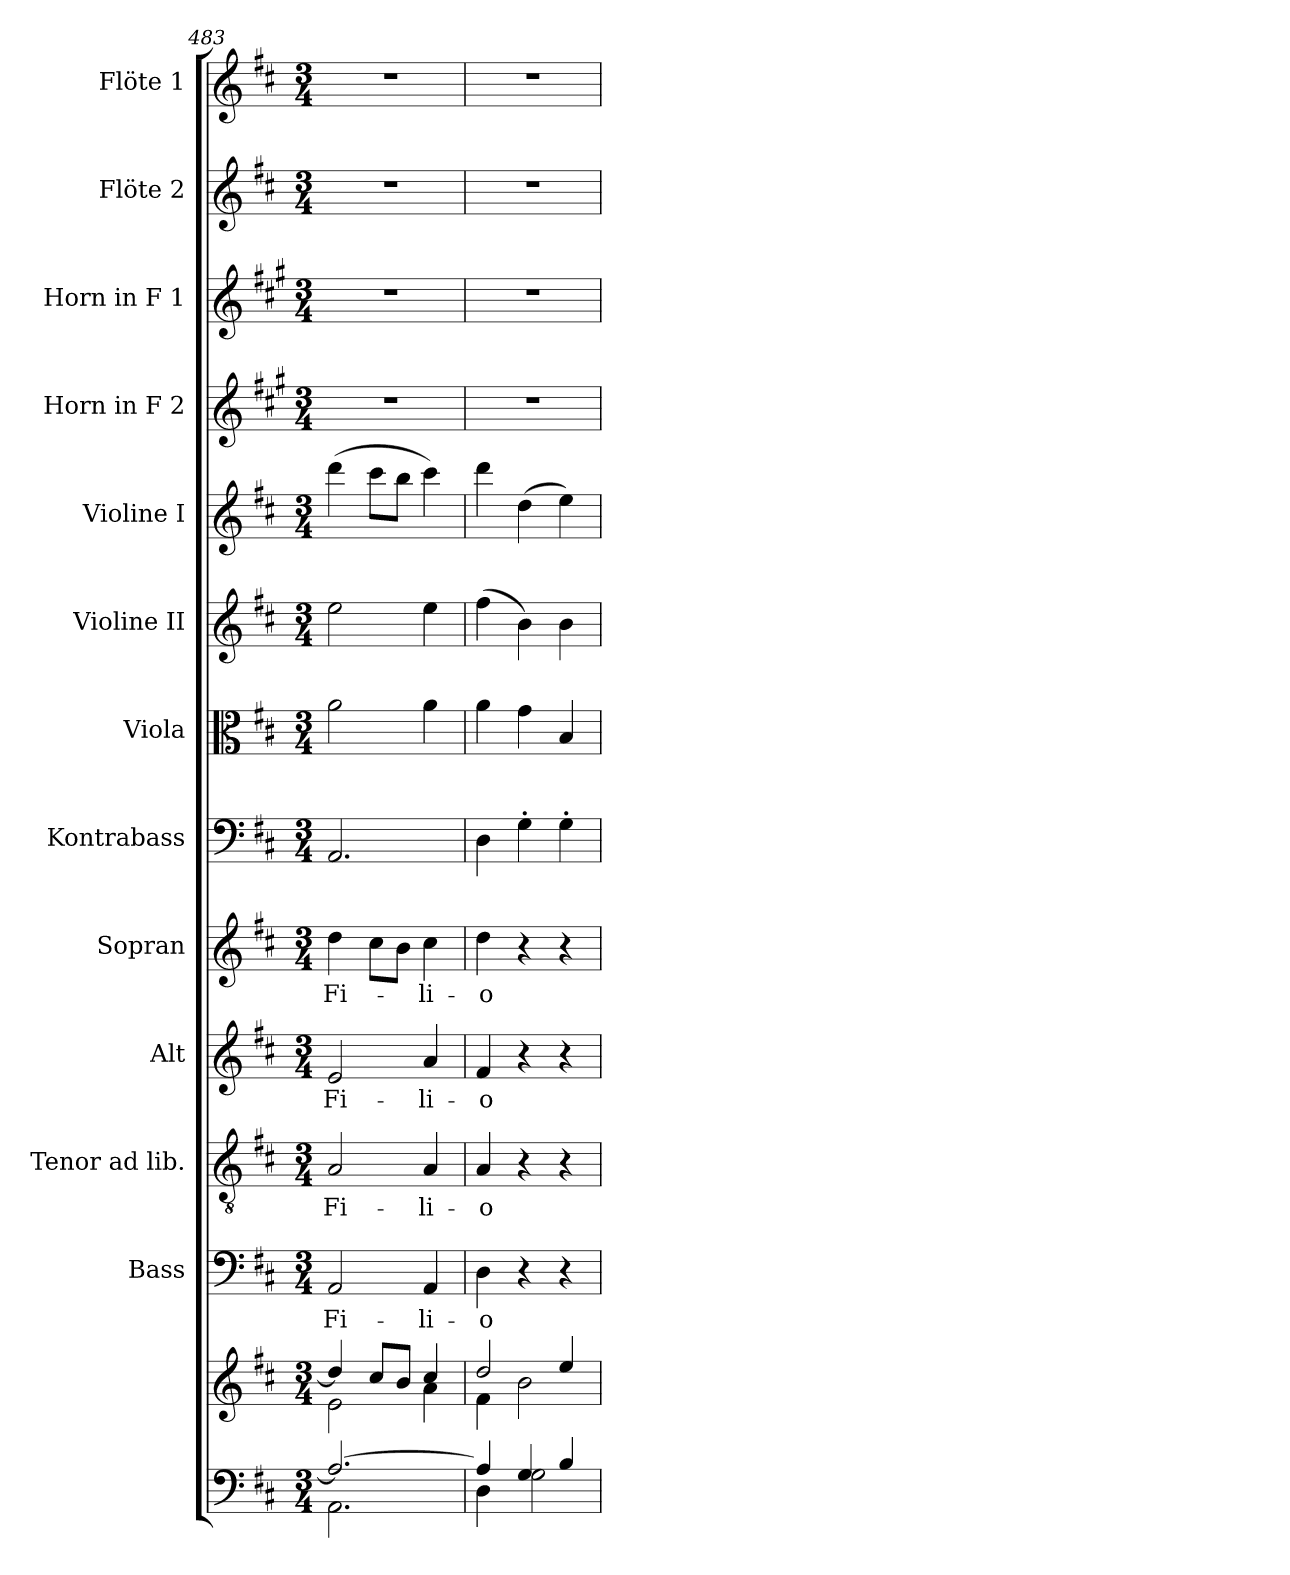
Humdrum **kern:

**kern	**kern	**kern	**text	**kern	**text	**kern	**text	**kern	**text	**kern	**kern	**kern	**kern	**kern	**kern	**kern	**kern
*part13	*part13	*part12	*part12	*part11	*part11	*part10	*part10	*part9	*part9	*part8	*part7	*part6	*part5	*part4	*part3	*part2	*part1
*staff14	*staff13	*staff12	*staff12	*staff11	*staff11	*staff10	*staff10	*staff9	*staff9	*staff8	*staff7	*staff6	*staff5	*staff4	*staff3	*staff2	*staff1
*	*	*I"Bass	*	*I"Tenor ad lib.	*	*I"Alt	*	*I"Sopran	*	*I"Kontrabass	*I"Viola	*I"Violine II	*I"Violine I	*I"Horn in F 2	*I"Horn in F 1	*I"Flöte 2	*I"Flöte 1
*	*	*I'B.	*	*I'T.	*	*I'A.	*	*I'S.	*	*I'Kb.	*I'Vla.	*I'Vl. II	*I'Vl. I	*	*	*I'Fl. 2	*I'Fl. 1
*clefF4	*clefG2	*clefF4	*	*clefGv2	*	*clefG2	*	*clefG2	*	*clefF4	*clefC3	*clefG2	*clefG2	*clefG2	*clefG2	*clefG2	*clefG2
*	*	*	*	*	*	*	*	*	*	*ITrd7c12	*	*	*	*ITrd4c7	*ITrd4c7	*	*
*k[f#c#]	*k[f#c#]	*k[f#c#]	*	*k[f#c#]	*	*k[f#c#]	*	*k[f#c#]	*	*k[f#c#]	*k[f#c#]	*k[f#c#]	*k[f#c#]	*k[f#c#]	*k[f#c#]	*k[f#c#]	*k[f#c#]
*D:	*D:	*D:	*	*D:	*	*D:	*	*D:	*	*D:	*D:	*D:	*D:	*D:	*D:	*D:	*D:
*M3/4	*M3/4	*M3/4	*	*M3/4	*	*M3/4	*	*M3/4	*	*M3/4	*M3/4	*M3/4	*M3/4	*M3/4	*M3/4	*M3/4	*M3/4
=483	=483	=483	=483	=483	=483	=483	=483	=483	=483	=483	=483	=483	=483	=483	=483	=483	=483
*^	*^	*	*	*	*	*	*	*	*	*	*	*	*	*	*	*	*
!	!	!	!	!	!LO:LY:b	!	!LO:LY:b	!	!LO:LY:b	!	!LO:LY:b	!	!	!	!	!	!	!	!
2.A/_	2.AA\	4dd/]	2e\	2AA/	Fi-	2A/	Fi-	2e/	Fi-	4dd\	Fi-	2.AAA/	2a\	2ee\	(>4ddd\	2.r	2.r	2.r	2.r
.	.	8cc#/L	.	.	.	.	.	.	.	8cc#\L	.	.	.	.	8ccc#\L	.	.	.	.
.	.	8b/J	.	.	.	.	.	.	.	8b\J	.	.	.	.	8bb\J	.	.	.	.
!	!	!	!	!	!LO:LY:b	!	!LO:LY:b	!	!LO:LY:b	!	!LO:LY:b	!	!	!	!	!	!	!	!
.	.	4cc#/	4a\	4AA/	-li-	4A/	-li-	4a/	-li-	4cc#\	-li-	.	4a\	4ee\	4ccc#\)	.	.	.	.
!!LO:PB:g=z
=484	=484	=484	=484	=484	=484	=484	=484	=484	=484	=484	=484	=484	=484	=484	=484	=484	=484	=484	=484
!	!	!	!	!	!LO:LY:b	!	!LO:LY:b	!	!LO:LY:b	!	!LO:LY:b	!	!	!	!	!	!	!	!
4A/]	4D\	2dd/	4f#\	4D\	-o	4A/	-o	4f#/	-o	4dd\	-o	4DD\	4a\	(>4ff#\	4ddd\	2.r	2.r	2.r	2.r
4G/	2G\	.	2b\	4r	.	4r	.	4r	.	4r	.	4GG'>\	4g\	4b\)	(>4dd\	.	.	.	.
4B/	.	4ee/	.	4r	.	4r	.	4r	.	4r	.	4GG'>\	4B/	4b\	4ee\)	.	.	.	.
*v	*v	*	*	*	*	*	*	*	*	*	*	*	*	*	*	*	*	*	*
*	*v	*v	*	*	*	*	*	*	*	*	*	*	*	*	*	*	*	*
=	=	=	=	=	=	=	=	=	=	=	=	=	=	=	=	=	=
*-	*-	*-	*-	*-	*-	*-	*-	*-	*-	*-	*-	*-	*-	*-	*-	*-	*-
